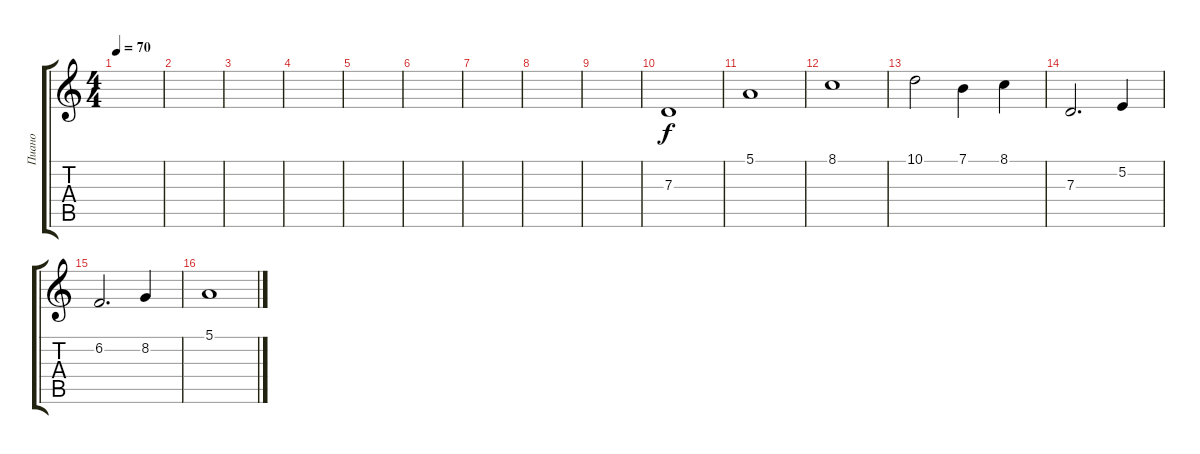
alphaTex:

\track ("Пиано" "Пиано") {instrument electricgrandpiano}
\staff {score tabs}
\tuning (E4 B3 G3 D3 A2 E2) {hide}
\ts (4 4)
\tempo 70
\clef g2
\ks c
|
|
|
|
|
|
|
|
|
7.3.1 |
5.1.1 |
8.1.1 |
10.1.2 7.1.4 8.1.4 |
7.3.2{d} 5.2.4 |
6.2.2{d} 8.2.4 |
5.1.1
